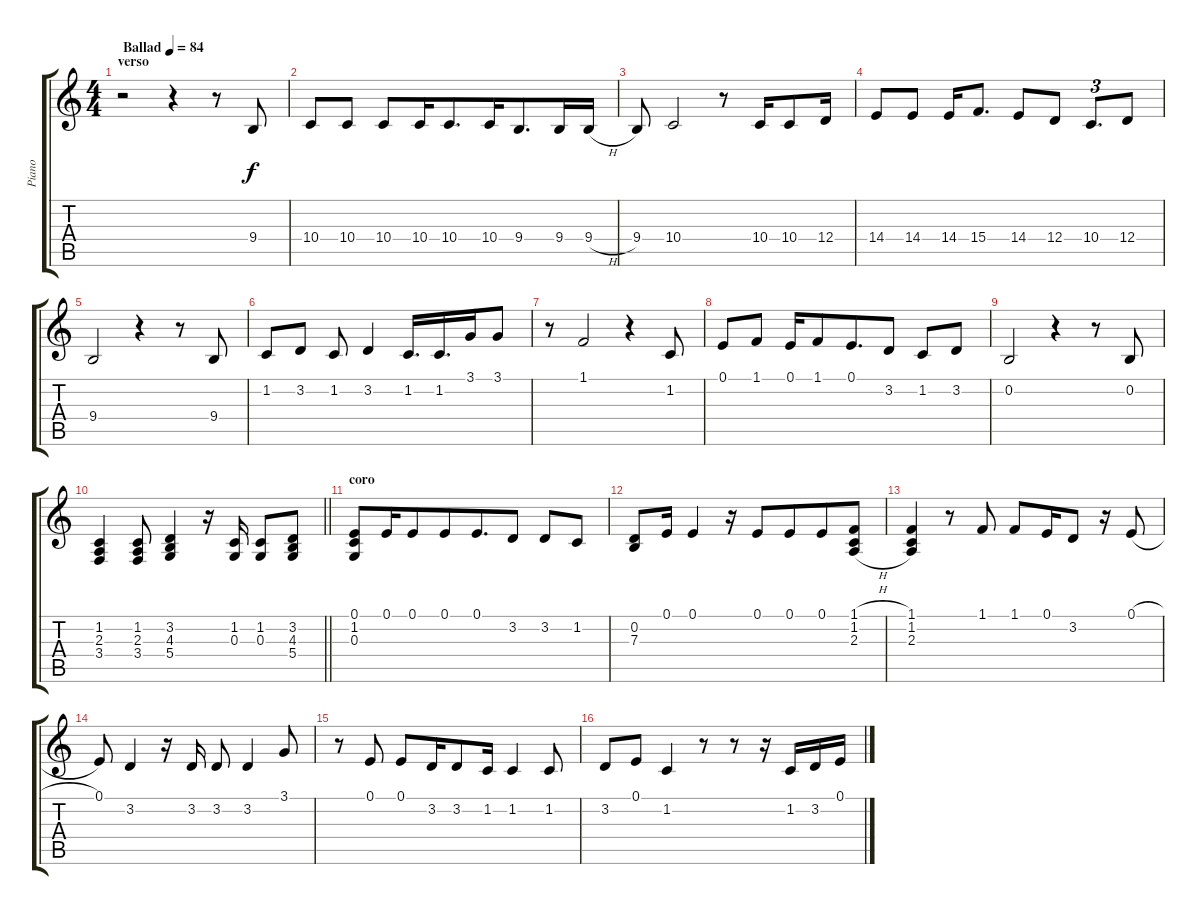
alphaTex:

\track ("Piano" "Piano") {instrument acousticgrandpiano}
\staff {score tabs}
\tuning (E4 B3 G3 D3 A2 E2) {hide}
\ts (4 4)
\section ("" "verso")
\tempo (84 "Ballad")
\clef g2
\ks c
r.2{dy f instrument acousticgrandpiano} r.4 r.8 9.4.8 |
10.4.8 10.4.8 10.4.8 10.4.16{beam merge} 10.4.8{d beam merge} 10.4.16 9.4.8{d beam merge} 9.4.16 9.4{h}.16 |
9.4.8 10.4.2 r.8 10.4.16 10.4.8 12.4.16 |
14.4.8 14.4.8 14.4.16{beam merge} 15.4.8{d} 14.4.8 12.4.8 10.4.8{d tu (3 2) beam merge} 12.4.8 |
9.4.2 r.4 r.8 9.4.8 |
1.2.8 3.2.8 1.2.8 3.2.4 1.2.16{d} 1.2.16{d beam merge} 3.1.16 3.1.8 |
r.8 1.1.2 r.4 1.2.8 |
0.1.8 1.1.8 0.1.16 1.1.8 0.1.8{d beam merge} 3.2.8 1.2.8 3.2.8 |
0.2.2 r.4 r.8 0.2.8 |
\barLineRight lightlight
(1.2 2.3 3.4).4 (1.2 2.3 3.4).8 (3.2 4.3 5.4).4 r.16 (1.2 0.3).16 (1.2 0.3).8 (3.2 4.3 5.4).8 |
\section ("" "coro")
(0.1 1.2 0.3).8 0.1.16 0.1.8{beam merge} 0.1.8 0.1.8{d beam merge} 3.2.8{beam split} 3.2.8 1.2.8 |
(0.2 7.3).8 0.1.16 0.1.4 r.16 0.1.8 0.1.8{beam merge} 0.1.8 (1.1{h} 1.2 2.3{h}).8 |
(1.1 1.2 2.3).4 r.8 1.1.8 1.1.8 0.1.16 3.2.8 r.16 0.1{h}.8 |
0.1.8 3.2.4 r.16 3.2.16 3.2.8 3.2.4 3.1.8 |
r.8 0.1.8 0.1.8 3.2.16 3.2.8{beam merge} 1.2.16 1.2.4 1.2.8 |
3.2.8 0.1.8 1.2.4 r.8 r.8 r.16 1.2.16 3.2.16 0.1.16
